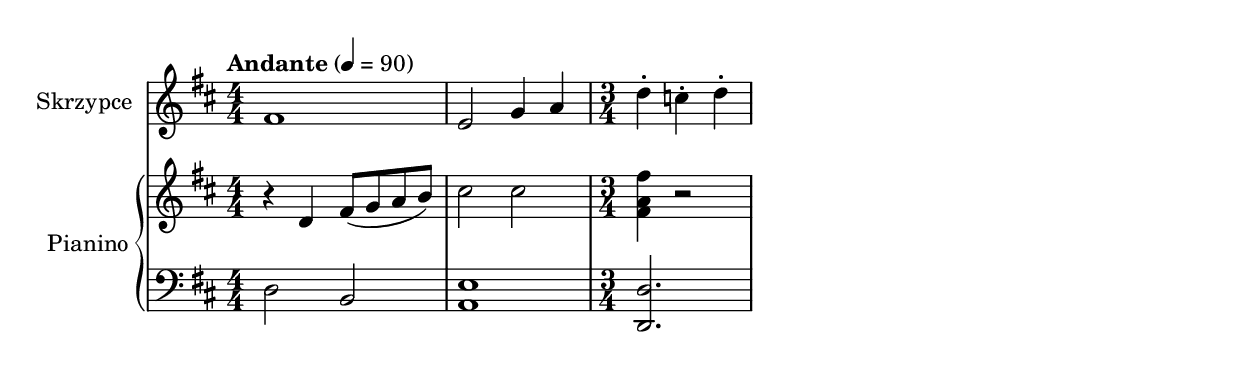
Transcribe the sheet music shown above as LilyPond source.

\version "2.19.0"
#(ly:set-option 'strokeadjust #t)

%{
  This example includes the following notation elements:

  Basics:
  - pitches
  - chords
  - accidentals
  - different durations
  - dotted durations
  - rests
  - single-note articulations
  - spanner articulations (slurs)

  Structural:
  - tempo mark
  - key signature
  - time change
  - multiple instruments
  - multi-staff instrument
%}

vn = \relative f' {
  \set Staff.instrumentName = Skrzypce
  \tempo Andante 4=90
  \key d \major
  \time 4/4
  fis1
  e2 g4 a
  \time 3/4
  d4-. c-. d-.
}

rh = \relative f' {
  \key d \major
  \time 4/4
  r d4 fis8( g a b)
  cis2 cis
  <fis, a fis'>4 r2
}

lh = \relative f {
  \key d \major
  \clef F
  d2 b <a e'>1
  \time 3/4
  <d, d'>2.
}

\score {
  <<
    \new Staff \vn
    \new PianoStaff \with { instrumentName = Pianino } <<
      \new Staff \rh
      \new Staff \lh
    >>
  >>
  \layout {
    \numericTimeSignature
    \override Score.SpacingSpanner #'common-shortest-duration = #(ly:make-moment 1 8)
  }
  \midi {
    \set Staff.midiInstrument = clarinet
  }
}